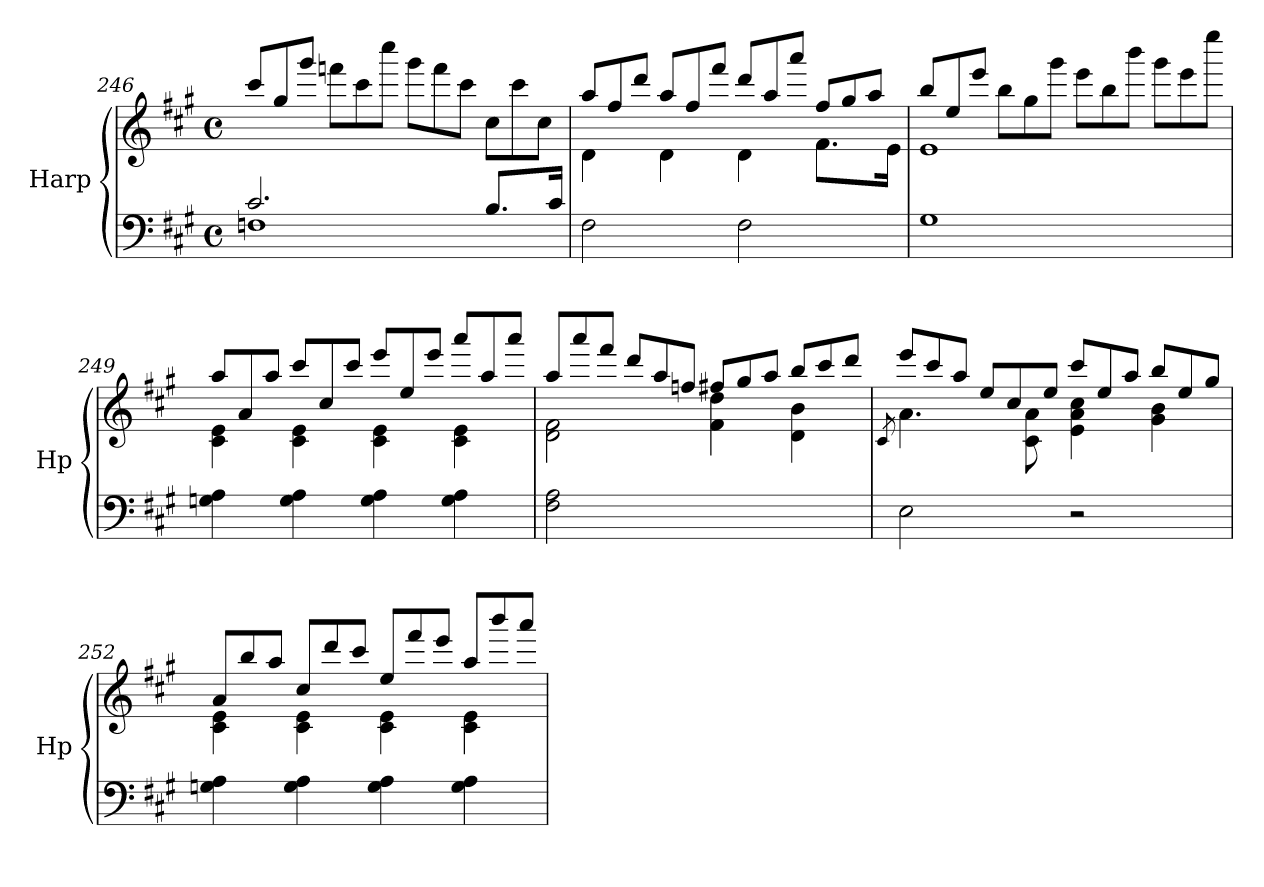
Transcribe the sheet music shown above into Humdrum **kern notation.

**kern	**kern
*part1	*part1
*staff2	*staff1
*I"Harp	*
*I'Hp	*
!!LO:PB:g=z
*clefF4	*clefG2
*k[f#c#g#]	*k[f#c#g#]
*A:	*A:
*M4/4	*M4/4
*met(c)	*met(c)
=246	=246
*^	*
*	*	*Xtuplet
2.c#/	1Fn	12ccc#/L
.	.	12gg#/
.	.	12ggg#/J
.	.	12fffn\L
.	.	12ccc#\
.	.	12cccc#\J
.	.	12ggg#\L
.	.	12fff\
.	.	12ccc#\J
8.B/L	.	12cc#\L
.	.	12ccc#\
.	.	12cc#\J
16c#/Jk	.	.
*v	*v	*
=247	=247
*	*^
2F#\	12aa/L	4d\
.	12ff#/	.
.	12ddd/J	.
.	12aa/L	4d\
.	12ff#/	.
.	12fff#/J	.
2F#\	12ddd/L	4d\
.	12aa/	.
.	12aaa/J	.
.	12ff#/L	8.f#\L
.	12gg#/	.
.	12aa/J	.
.	.	16e\Jk
!!LO:PB:g=z	!!
=248	=248	=248
1G#	12bb/L	1e
.	12ee/	.
.	12eee/J	.
.	12bb\L	.
.	12gg#\	.
.	12ggg#\J	.
.	12eee\L	.
.	12bb\	.
.	12bbb\J	.
.	12ggg#\L	.
.	12eee\	.
.	12eeee\J	.
!!LO:PB:g=z	!!
=249	=249	=249
4Gn\ 4A\	12aa/L	4c#\ 4e\
.	12a/	.
.	12aa/J	.
4G\ 4A\	12ccc#/L	4c#\ 4e\
.	12cc#/	.
.	12ccc#/J	.
4G\ 4A\	12eee/L	4c#\ 4e\
.	12ee/	.
.	12eee/J	.
4G\ 4A\	12aaa/L	4c#\ 4e\
.	12aa/	.
.	12aaa/J	.
=250	=250	=250
2F#\ 2A\	12aa/L	2d\ 2f#\
.	12aaa/	.
.	12fff#/J	.
.	12ddd/L	.
.	12aa/	.
.	12ffn/J	.
2ryy	12ff#X/L	4f#\ 4dd\
.	12gg#/	.
.	12aa/J	.
.	12bb/L	4d\ 4b\
.	12ccc#/	.
.	12ddd/J	.
!!LO:PB:g=z	!!
=251	=251	=251
.	.	8qc#/
2E\	12eee/L	4.a\
.	12ccc#/	.
.	12aa/J	.
.	12ee/L	.
.	12cc#/	.
.	.	8c#\ 8a\
.	12ee/J	.
2r	12ccc#/L	4e\ 4a\ 4cc#\
.	12ee/	.
.	12aa/J	.
.	12bb/L	4g#\ 4b\
.	12ee/	.
.	12gg#/J	.
!!LO:PB:g=z	!!
=252	=252	=252
4Gn\ 4A\	12a/L	4c#\ 4e\
.	12bb/	.
.	12aa/J	.
4G\ 4A\	12cc#/L	4c#\ 4e\
.	12ddd/	.
.	12ccc#/J	.
4G\ 4A\	12ee/L	4c#\ 4e\
.	12fff#/	.
.	12eee/J	.
4G\ 4A\	12aa/L	4c#\ 4e\
.	12bbb/	.
.	12aaa/J	.
*	*v	*v
=	=
*-	*-
